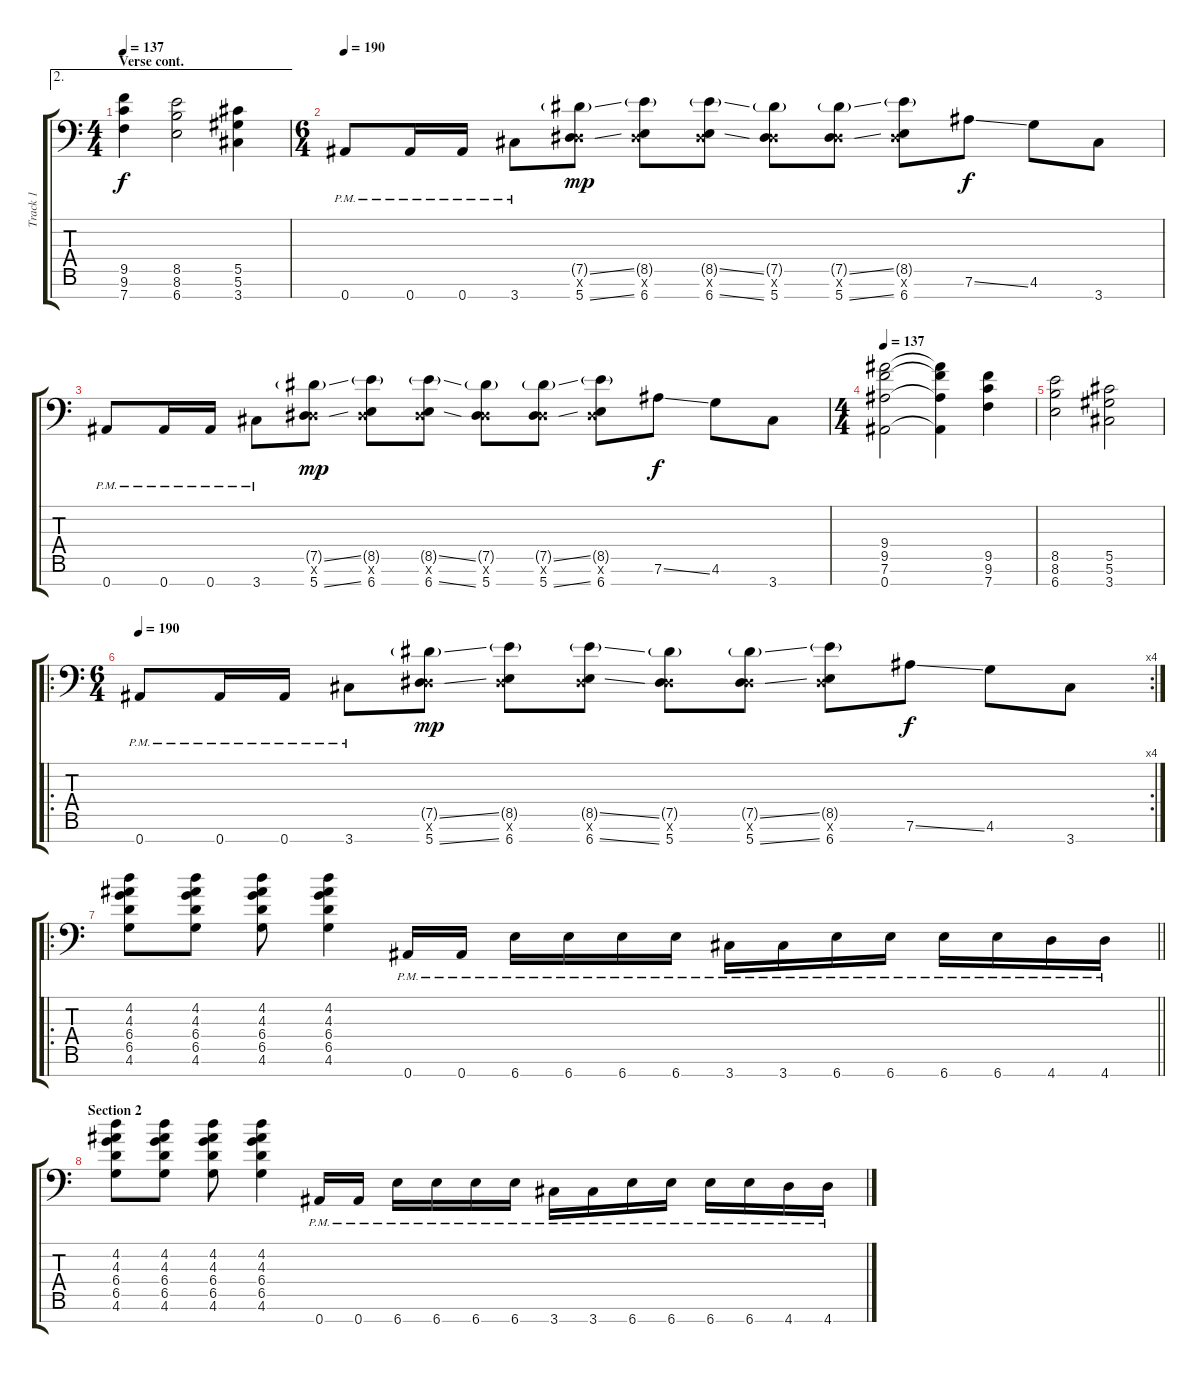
\track ("Track 1" "Track 1") {instrument distortionguitar}
\staff {score tabs}
\tuning (Eb4 Bb3 Gb3 Db3 Ab2 Eb2 Bb1) {hide}
\ae 2
\ts (4 4)
\section ("" "Verse cont.")
\tempo 137
\clef f4
\ks c
(9.5 9.6 7.7).4{dy f instrument distortionguitar} (8.5 8.6 6.7).2 (5.5 5.6 3.7).4 |
\ts (6 4)
\tempo 190
0.7{pm}.8{volume 13} 0.7{pm}.16 0.7{pm}.16 3.7{pm}.8 (7.5{ss g} 0.6{x} 5.7{ss}).8{dy mp} (8.5{g} 0.6{x} 6.7).8 (8.5{ss g} 0.6{x} 6.7{ss}).8 (7.5{g} 0.6{x} 5.7).8 (7.5{ss g} 0.6{x} 5.7{ss}).8 (8.5{g} 0.6{x} 6.7).8 7.6{ss}.8{dy f} 4.6.8 3.7.8 |
0.7{pm}.8 0.7{pm}.16 0.7{pm}.16 3.7{pm}.8 (7.5{ss g} 0.6{x} 5.7{ss}).8{dy mp} (8.5{g} 0.6{x} 6.7).8 (8.5{ss g} 0.6{x} 6.7{ss}).8 (7.5{g} 0.6{x} 5.7).8 (7.5{ss g} 0.6{x} 5.7{ss}).8 (8.5{g} 0.6{x} 6.7).8 7.6{ss}.8{dy f} 4.6.8 3.7.8 |
\ts (4 4)
\tempo 137
(9.4 9.5 7.6 0.7).2{volume 12} (9.4{t} 9.5{t} 7.6{t} 0.7{t}).4 (9.5 9.6 7.7).4 |
(8.5 8.6 6.7).2 (5.5 5.6 3.7).2 |
\ro
\rc 4
\ts (6 4)
\tempo 190
0.7{pm}.8{volume 13} 0.7{pm}.16 0.7{pm}.16 3.7{pm}.8 (7.5{ss g} 0.6{x} 5.7{ss}).8{dy mp} (8.5{g} 0.6{x} 6.7).8 (8.5{ss g} 0.6{x} 6.7{ss}).8 (7.5{g} 0.6{x} 5.7).8 (7.5{ss g} 0.6{x} 5.7{ss}).8 (8.5{g} 0.6{x} 6.7).8 7.6{ss}.8{dy f} 4.6.8 3.7.8 |
\ro
\barLineRight lightlight
(4.2 4.3 6.4 6.5 4.6).8 (4.2 4.3 6.4 6.5 4.6).8 (4.2 4.3 6.4 6.5 4.6).8 (4.2 4.3 6.4 6.5 4.6).4 0.7{pm}.16 0.7{pm}.16 6.7{pm}.16 6.7{pm}.16 6.7{pm}.16 6.7{pm}.16 3.7{pm}.16 3.7{pm}.16 6.7{pm}.16 6.7{pm}.16 6.7{pm}.16 6.7{pm}.16 4.7{pm}.16 4.7{pm}.16 |
\section ("" "Section 2")
(4.2 4.3 6.4 6.5 4.6).8 (4.2 4.3 6.4 6.5 4.6).8 (4.2 4.3 6.4 6.5 4.6).8 (4.2 4.3 6.4 6.5 4.6).4 0.7{pm}.16 0.7{pm}.16 6.7{pm}.16 6.7{pm}.16 6.7{pm}.16 6.7{pm}.16 3.7{pm}.16 3.7{pm}.16 6.7{pm}.16 6.7{pm}.16 6.7{pm}.16 6.7{pm}.16 4.7{pm}.16 4.7{pm}.16
